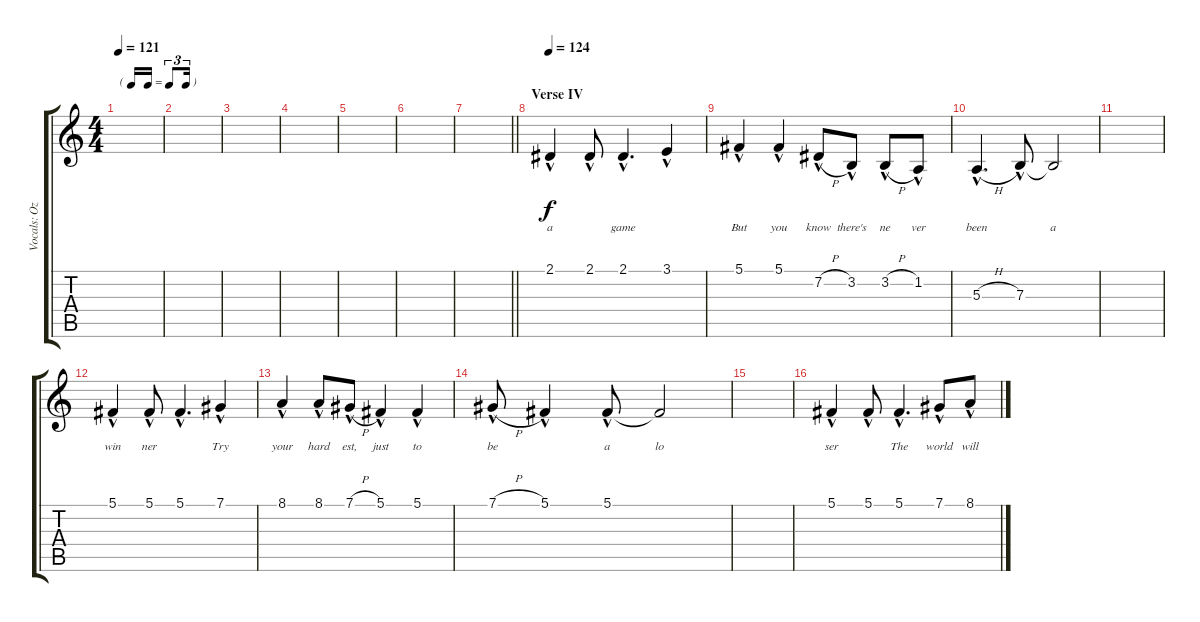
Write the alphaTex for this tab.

\track ("Vocals: Ozzy" "Vocals: Oz") {instrument lead2sawtooth}
\staff {score tabs}
\tuning (Db4 Ab3 E3 B2 Gb2 Db2) {hide}
\ts (4 4)
\tf triplet16th
\tempo 121
\clef g2
\ks c
|
|
|
|
|
|
\barLineRight lightlight
|
\section ("" "Verse IV")
\tempo 124
2.1{hac}.4{lyrics (0 "a") lyrics (1 "") lyrics (2 "") lyrics (3 "") lyrics (4 "")} 2.1{hac}.8{lyrics (0 "") lyrics (1 "") lyrics (2 "") lyrics (3 "") lyrics (4 "")} 2.1{hac}.4{d lyrics (0 "game") lyrics (1 "") lyrics (2 "") lyrics (3 "") lyrics (4 "")} 3.1{hac}.4{lyrics (0 "") lyrics (1 "") lyrics (2 "") lyrics (3 "") lyrics (4 "")} |
5.1{hac}.4{lyrics (0 "But") lyrics (1 "") lyrics (2 "") lyrics (3 "") lyrics (4 "")} 5.1{hac}.4{lyrics (0 "you") lyrics (1 "") lyrics (2 "") lyrics (3 "") lyrics (4 "")} 7.2{h hac}.8{lyrics (0 "know") lyrics (1 "") lyrics (2 "") lyrics (3 "") lyrics (4 "")} 3.2{hac}.8{lyrics (0 "there's") lyrics (1 "") lyrics (2 "") lyrics (3 "") lyrics (4 "")} 3.2{h hac}.8{lyrics (0 "ne") lyrics (1 "") lyrics (2 "") lyrics (3 "") lyrics (4 "")} 1.2{hac}.8{lyrics (0 "ver") lyrics (1 "") lyrics (2 "") lyrics (3 "") lyrics (4 "")} |
5.3{h hac}.4{d lyrics (0 "been") lyrics (1 "") lyrics (2 "") lyrics (3 "") lyrics (4 "")} 7.3{hac}.8{lyrics (0 "") lyrics (1 "") lyrics (2 "") lyrics (3 "") lyrics (4 "")} 7.3{t}.2{lyrics (0 "a") lyrics (1 "") lyrics (2 "") lyrics (3 "") lyrics (4 "")} |
|
5.1{hac}.4{lyrics (0 "win") lyrics (1 "") lyrics (2 "") lyrics (3 "") lyrics (4 "")} 5.1{hac}.8{lyrics (0 "ner") lyrics (1 "") lyrics (2 "") lyrics (3 "") lyrics (4 "")} 5.1{hac}.4{d lyrics (0 "") lyrics (1 "") lyrics (2 "") lyrics (3 "") lyrics (4 "")} 7.1{hac}.4{lyrics (0 "Try") lyrics (1 "") lyrics (2 "") lyrics (3 "") lyrics (4 "")} |
8.1{hac}.4{lyrics (0 "your") lyrics (1 "") lyrics (2 "") lyrics (3 "") lyrics (4 "")} 8.1{hac}.8{lyrics (0 "hard") lyrics (1 "") lyrics (2 "") lyrics (3 "") lyrics (4 "")} 7.1{h hac}.8{lyrics (0 "est,") lyrics (1 "") lyrics (2 "") lyrics (3 "") lyrics (4 "")} 5.1{hac}.4{lyrics (0 "just") lyrics (1 "") lyrics (2 "") lyrics (3 "") lyrics (4 "")} 5.1{hac}.4{lyrics (0 "to") lyrics (1 "") lyrics (2 "") lyrics (3 "") lyrics (4 "")} |
7.1{h hac}.8{lyrics (0 "be") lyrics (1 "") lyrics (2 "") lyrics (3 "") lyrics (4 "")} 5.1{hac}.4{lyrics (0 "") lyrics (1 "") lyrics (2 "") lyrics (3 "") lyrics (4 "")} 5.1{hac}.8{lyrics (0 "a") lyrics (1 "") lyrics (2 "") lyrics (3 "") lyrics (4 "")} 5.1{t}.2{lyrics (0 "lo") lyrics (1 "") lyrics (2 "") lyrics (3 "") lyrics (4 "")} |
|
5.1{hac}.4{lyrics (0 "ser") lyrics (1 "") lyrics (2 "") lyrics (3 "") lyrics (4 "")} 5.1{hac}.8{lyrics (0 "") lyrics (1 "") lyrics (2 "") lyrics (3 "") lyrics (4 "")} 5.1{hac}.4{d lyrics (0 "The") lyrics (1 "") lyrics (2 "") lyrics (3 "") lyrics (4 "")} 7.1{hac}.8{lyrics (0 "world") lyrics (1 "") lyrics (2 "") lyrics (3 "") lyrics (4 "")} 8.1{hac}.8{lyrics (0 "will") lyrics (1 "") lyrics (2 "") lyrics (3 "") lyrics (4 "")}
